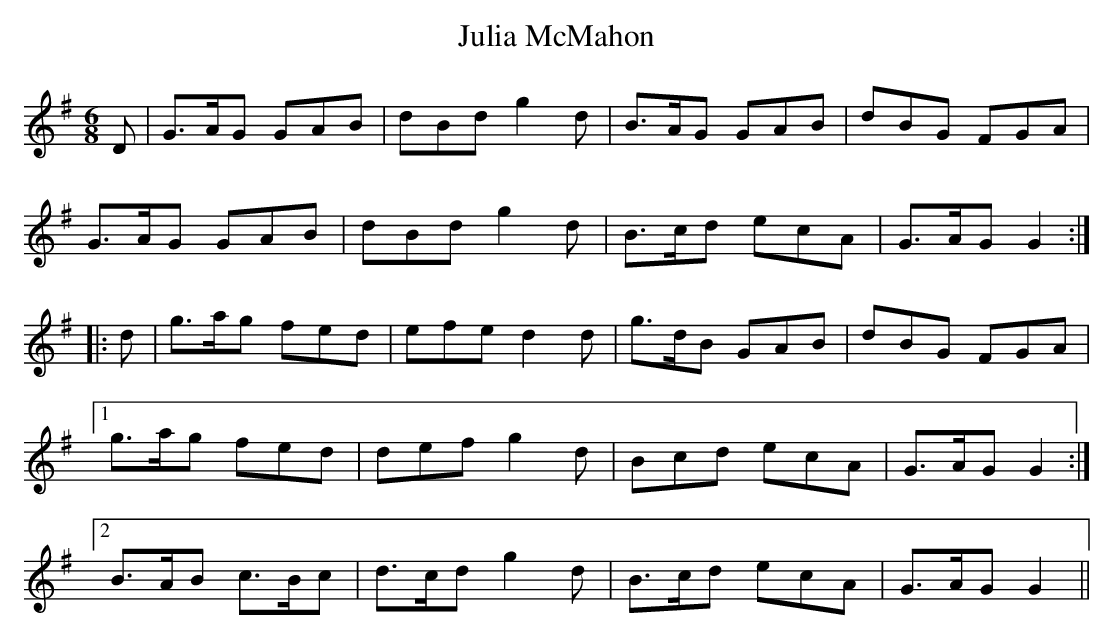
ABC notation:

X:1
T:Julia McMahon
M:6/8
L:1/8
K:G
D|G>AG GAB|dBd g2d|B>AG GAB|dBG FGA|
G>AG GAB|dBd g2d|B>cd ecA|G>AG G2:|
|:d|g>ag fed|efe d2d|g>dB GAB|dBG FGA|
[1 g>ag fed|def g2d|Bcd ecA|G>AG G2:|
[2 B>AB c>Bc|d>cd g2d|B>cd ecA|G>AG G2||
